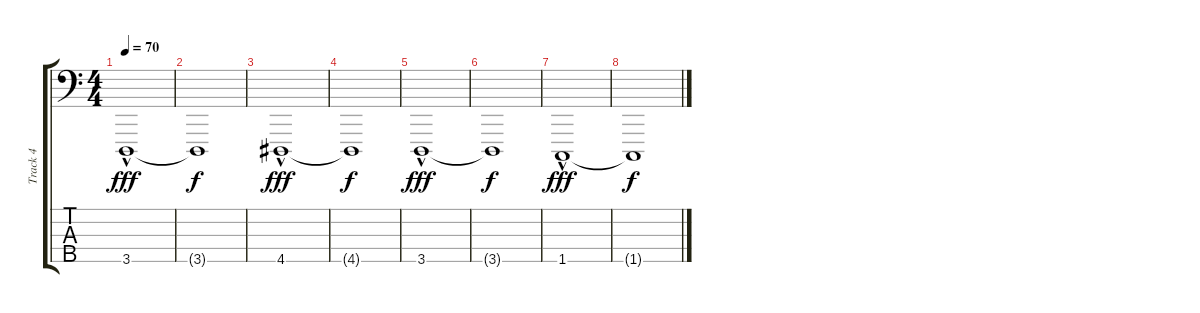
\track ("Track 4" "Track 4") {instrument acousticgrandpiano}
\staff {score tabs}
\tuning (G2 D2 A1 E1 B0) {hide}
\ts (4 4)
\tempo 70
\clef f4
\ks c
3.5{hac}.1{dy fff} |
3.5{t}.1{dy f} |
4.5{hac}.1{dy fff} |
4.5{t}.1{dy f} |
3.5{hac}.1{dy fff} |
3.5{t}.1{dy f} |
1.5{hac}.1{dy fff} |
1.5{t}.1{dy f}
